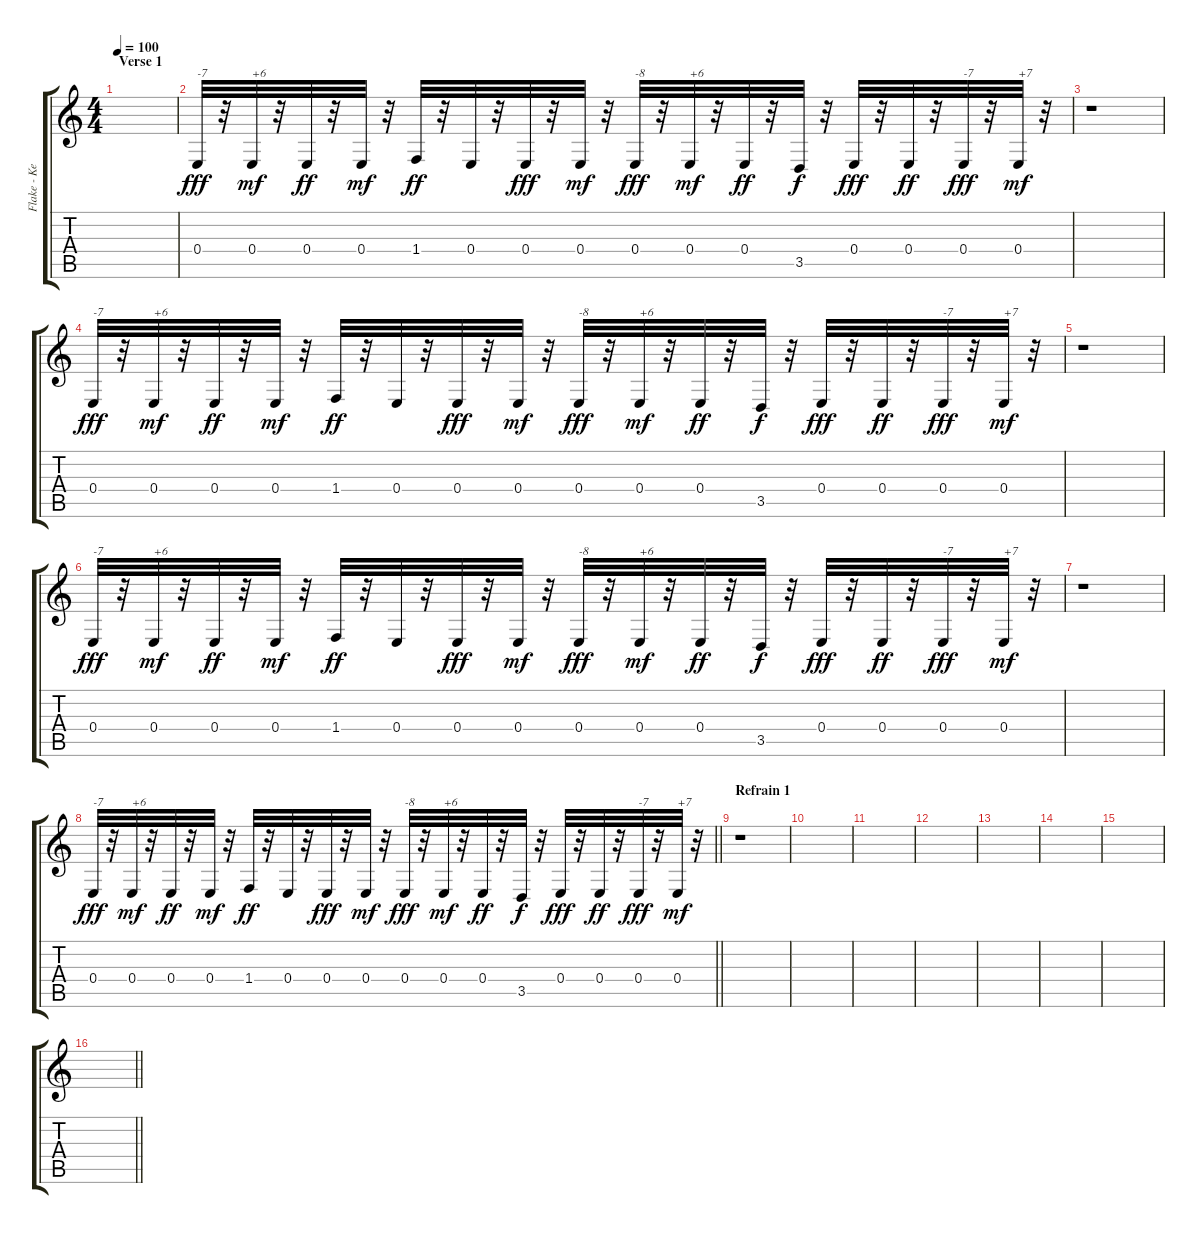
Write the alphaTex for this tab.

\track ("Flake - Keys" "Flake - Ke") {instrument whistle}
\staff {score tabs}
\tuning (Gb4 Db4 A3 E3 B2 Gb2) {hide}
\ts (4 4)
\section ("" "Verse 1")
\tempo 100
\clef g2
\ks c
|
0.4.32{txt "-7" dy fff balance 1} r.32 0.4.32{txt "+6" dy mf balance 14} r.32 0.4.32{dy ff} r.32 0.4.32{dy mf} r.32 1.4.32{dy ff} r.32 0.4.32 r.32 0.4.32{dy fff} r.32 0.4.32{dy mf} r.32 0.4.32{txt "-8" dy fff balance 0} r.32 0.4.32{txt "+6" dy mf balance 14} r.32 0.4.32{dy ff} r.32 3.5.32{dy f} r.32 0.4.32{dy fff} r.32 0.4.32{dy ff} r.32 0.4.32{txt "-7" dy fff balance 1} r.32 0.4.32{txt "+7" dy mf balance 15} r.32 |
r.1 |
0.4.32{txt "-7" dy fff balance 1} r.32 0.4.32{txt "+6" dy mf balance 14} r.32 0.4.32{dy ff} r.32 0.4.32{dy mf} r.32 1.4.32{dy ff} r.32 0.4.32 r.32 0.4.32{dy fff} r.32 0.4.32{dy mf} r.32 0.4.32{txt "-8" dy fff balance 0} r.32 0.4.32{txt "+6" dy mf balance 14} r.32 0.4.32{dy ff} r.32 3.5.32{dy f} r.32 0.4.32{dy fff} r.32 0.4.32{dy ff} r.32 0.4.32{txt "-7" dy fff balance 1} r.32 0.4.32{txt "+7" dy mf balance 15} r.32 |
r.1 |
0.4.32{txt "-7" dy fff balance 1} r.32 0.4.32{txt "+6" dy mf balance 14} r.32 0.4.32{dy ff} r.32 0.4.32{dy mf} r.32 1.4.32{dy ff} r.32 0.4.32 r.32 0.4.32{dy fff} r.32 0.4.32{dy mf} r.32 0.4.32{txt "-8" dy fff balance 0} r.32 0.4.32{txt "+6" dy mf balance 14} r.32 0.4.32{dy ff} r.32 3.5.32{dy f} r.32 0.4.32{dy fff} r.32 0.4.32{dy ff} r.32 0.4.32{txt "-7" dy fff balance 1} r.32 0.4.32{txt "+7" dy mf balance 15} r.32 |
r.1 |
\barLineRight lightlight
0.4.32{txt "-7" dy fff balance 1} r.32 0.4.32{txt "+6" dy mf balance 14} r.32 0.4.32{dy ff} r.32 0.4.32{dy mf} r.32 1.4.32{dy ff} r.32 0.4.32 r.32 0.4.32{dy fff} r.32 0.4.32{dy mf} r.32 0.4.32{txt "-8" dy fff balance 0} r.32 0.4.32{txt "+6" dy mf balance 14} r.32 0.4.32{dy ff} r.32 3.5.32{dy f} r.32 0.4.32{dy fff} r.32 0.4.32{dy ff} r.32 0.4.32{txt "-7" dy fff balance 1} r.32 0.4.32{txt "+7" dy mf balance 15} r.32 |
\section ("" "Refrain 1")
r.1 |
|
|
|
|
|
|
\barLineRight lightlight
